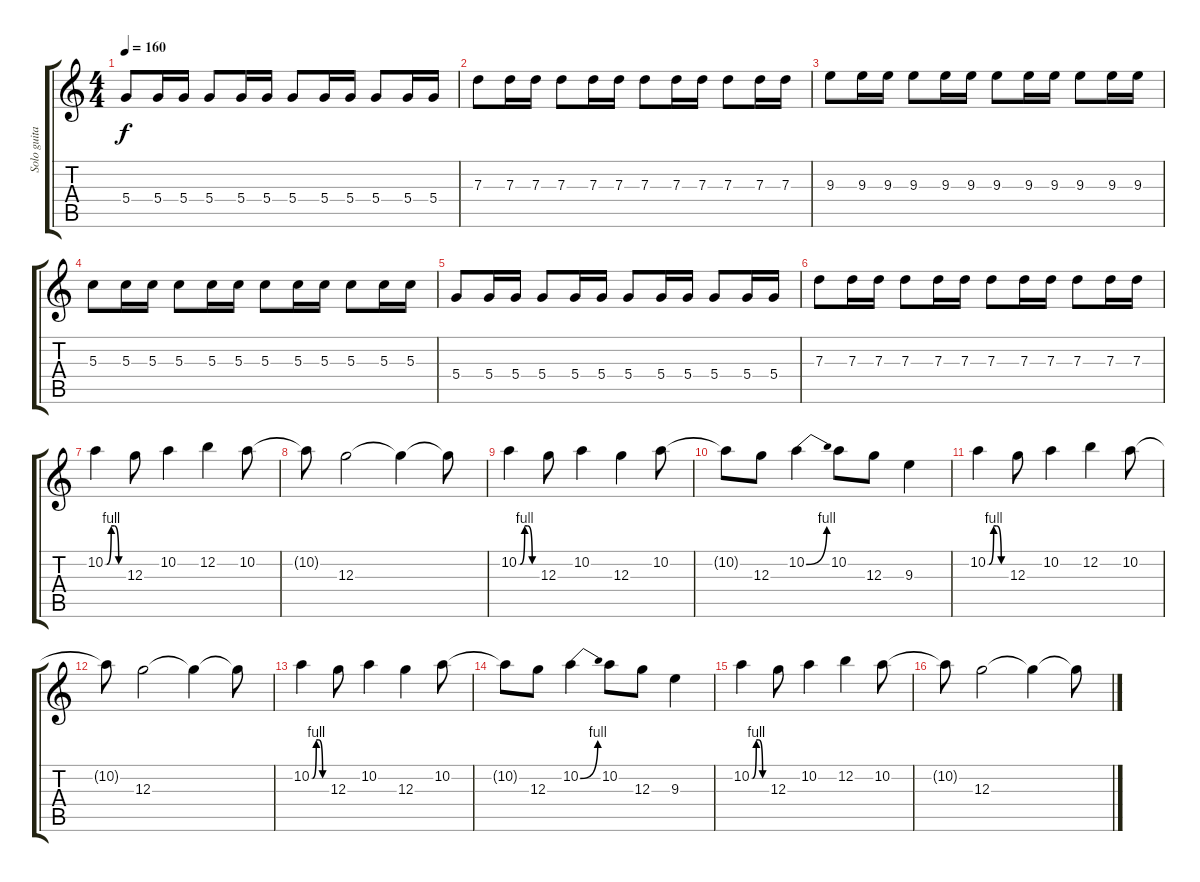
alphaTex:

\track ("Solo guitar" "Solo guita") {instrument distortionguitar}
\staff {score tabs}
\tuning (E4 B3 G3 D3 A2 E2) {hide}
\ts (4 4)
\tempo 160
\clef g2
\ks c
5.4.8{dy f} 5.4.16 5.4.16 5.4.8 5.4.16 5.4.16 5.4.8 5.4.16 5.4.16 5.4.8 5.4.16 5.4.16 |
7.3.8 7.3.16 7.3.16 7.3.8 7.3.16 7.3.16 7.3.8 7.3.16 7.3.16 7.3.8 7.3.16 7.3.16 |
9.3.8 9.3.16 9.3.16 9.3.8 9.3.16 9.3.16 9.3.8 9.3.16 9.3.16 9.3.8 9.3.16 9.3.16 |
5.3.8 5.3.16 5.3.16 5.3.8 5.3.16 5.3.16 5.3.8 5.3.16 5.3.16 5.3.8 5.3.16 5.3.16 |
5.4.8 5.4.16 5.4.16 5.4.8 5.4.16 5.4.16 5.4.8 5.4.16 5.4.16 5.4.8 5.4.16 5.4.16 |
7.3.8 7.3.16 7.3.16 7.3.8 7.3.16 7.3.16 7.3.8 7.3.16 7.3.16 7.3.8 7.3.16 7.3.16 |
10.2{be (custom 0 0 5 0 20 4 30 4 45 0 60 0)}.4 12.3.8 10.2.4 12.2.4 10.2.8 |
10.2{t}.8 12.3.2 12.3{t}.4 12.3{t}.8 |
10.2{be (custom 0 0 5 0 20 4 30 4 45 0 60 0)}.4 12.3.8 10.2.4 12.3.4 10.2.8 |
10.2{t}.8 12.3.8 10.2{be (bend 0 0 60 4)}.4 10.2.8 12.3.8 9.3.4 |
10.2{be (custom 0 0 5 0 20 4 30 4 45 0 60 0)}.4 12.3.8 10.2.4 12.2.4 10.2.8 |
10.2{t}.8 12.3.2 12.3{t}.4 12.3{t}.8 |
10.2{be (custom 0 0 5 0 20 4 30 4 45 0 60 0)}.4 12.3.8 10.2.4 12.3.4 10.2.8 |
10.2{t}.8 12.3.8 10.2{be (bend 0 0 60 4)}.4 10.2.8 12.3.8 9.3.4 |
10.2{be (custom 0 0 5 0 20 4 30 4 45 0 60 0)}.4 12.3.8 10.2.4 12.2.4 10.2.8 |
10.2{t}.8 12.3.2 12.3{t}.4 12.3{t}.8
